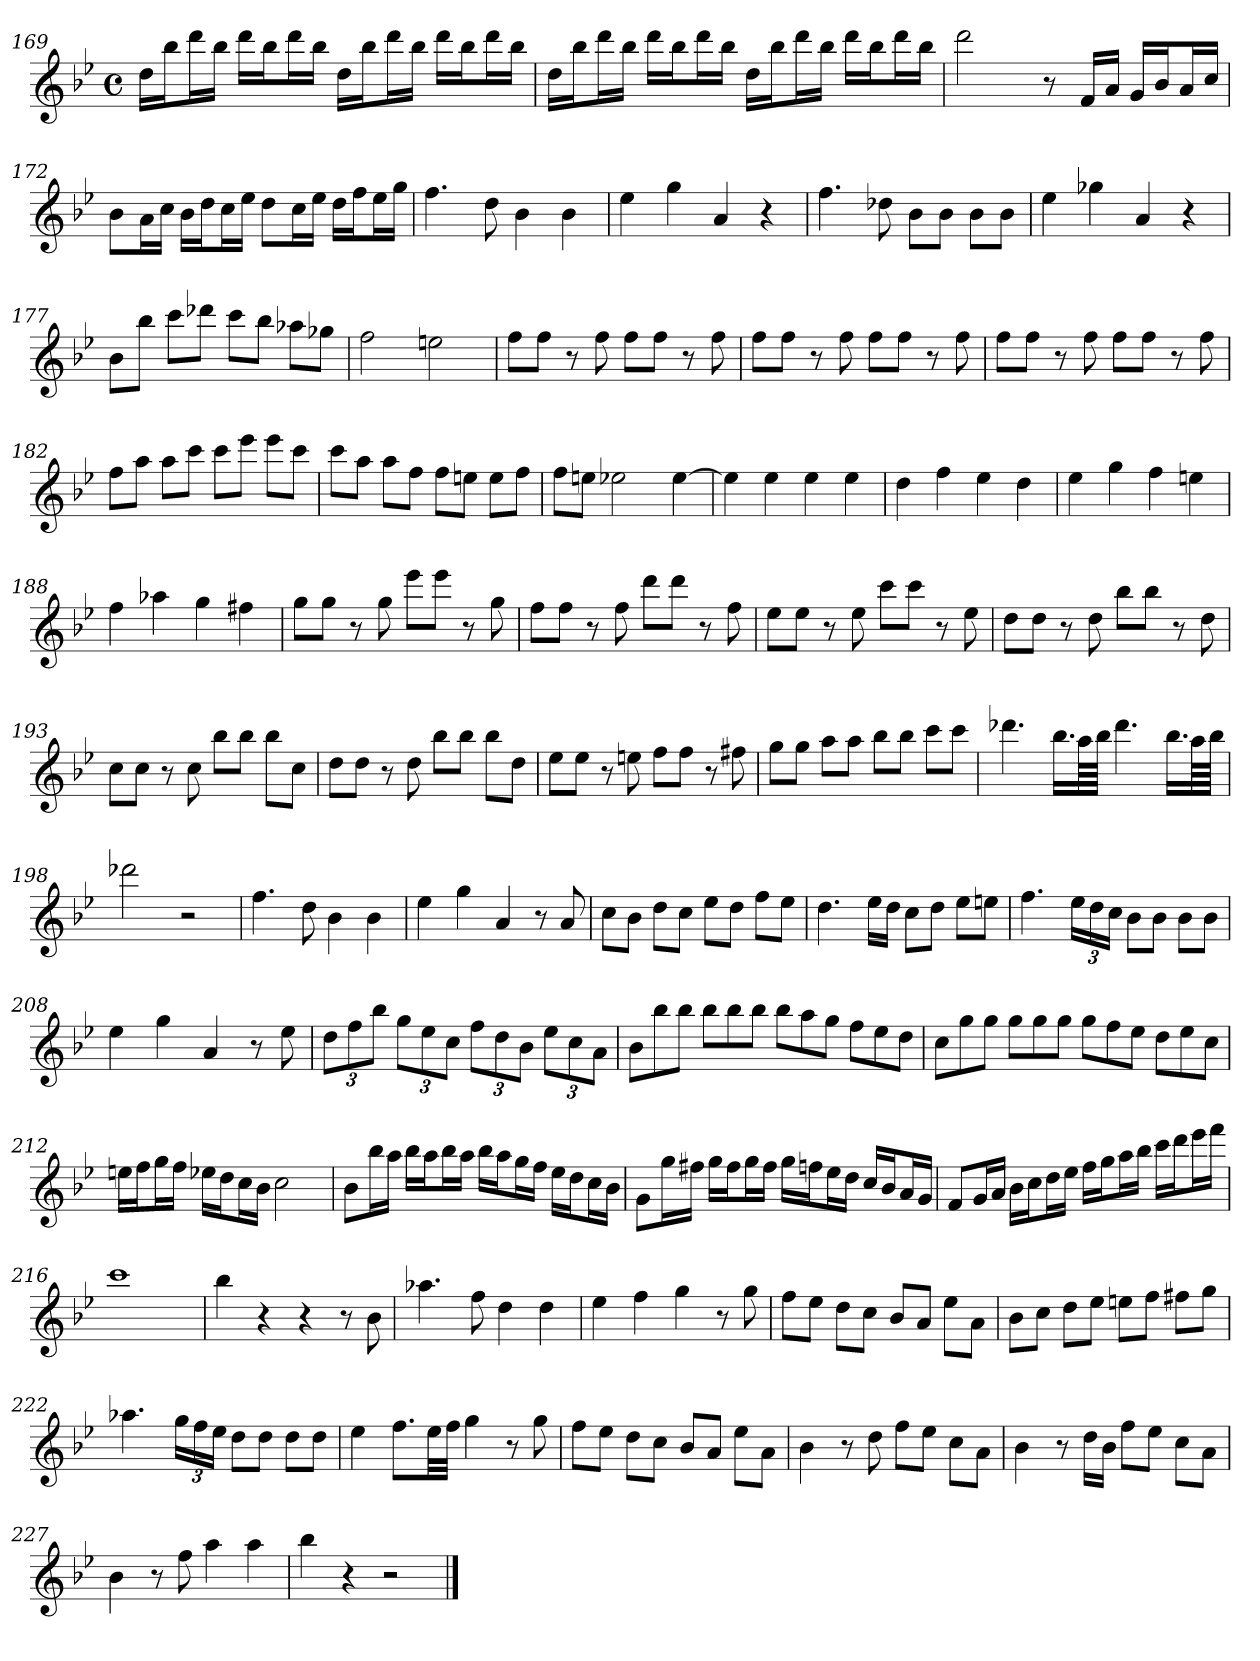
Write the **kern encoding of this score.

**kern
*part1
*staff1
*clefG2
*k[b-e-]
*B-:
*M4/4
*met(c)
=169
16dd\LL
16bb-\J
16ddd\L
16bb-\JJ
16ddd\LL
16bb-\J
16ddd\L
16bb-\JJ
16dd\LL
16bb-\J
16ddd\L
16bb-\JJ
16ddd\LL
16bb-\J
16ddd\L
16bb-\JJ
=170
16dd\LL
16bb-\J
16ddd\L
16bb-\JJ
16ddd\LL
16bb-\J
16ddd\L
16bb-\JJ
16dd\LL
16bb-\J
16ddd\L
16bb-\JJ
16ddd\LL
16bb-\J
16ddd\L
16bb-\JJ
=171
2ddd
8r
16f/LL
16a/JJ
16g/LL
16b-/J
16a/L
16cc/JJ
=172
8b-\L
16a\L
16cc\JJ
16b-\LL
16dd\J
16cc\L
16ee-\JJ
8dd\L
16cc\L
16ee-\JJ
16dd\LL
16ff\J
16ee-\L
16gg\JJ
=173
4.ff
8dd
4b-
4b-
=174
4ee-
4gg
4a
4r
=175
4.ff
8dd-X
8b-\L
8b-\J
8b-\L
8b-\J
=176
4ee-
4gg-X
4a
4r
=177
8b-\L
8bb-\J
8ccc\L
8ddd-X\J
8ccc\L
8bb-\J
8aa-X\L
8gg-X\J
=178
2ff
2een
=179
8ff\L
8ff\J
8r
8ff
8ff\L
8ff\J
8r
8ff
=180
8ff\L
8ff\J
8r
8ff
8ff\L
8ff\J
8r
8ff
=181
8ff\L
8ff\J
8r
8ff
8ff\L
8ff\J
8r
8ff
=182
8ff\L
8aa\J
8aa\L
8ccc\J
8ccc\L
8eee-\J
8eee-\L
8ccc\J
=183
8ccc\L
8aa\J
8aa\L
8ff\J
8ff\L
8een\J
8ee\L
8ff\J
=184
8ff\L
8een\J
2ee-X
[4ee-
=185
4ee-]
4ee-
4ee-
4ee-
=186
4dd
4ff
4ee-
4dd
=187
4ee-
4gg
4ff
4een
=188
4ff
4aa-X
4gg
4ff#X
=189
8gg\L
8gg\J
8r
8gg
8eee-\L
8eee-\J
8r
8gg
=190
8ff\L
8ff\J
8r
8ff
8ddd\L
8ddd\J
8r
8ff
=191
8ee-\L
8ee-\J
8r
8ee-
8ccc\L
8ccc\J
8r
8ee-
=192
8dd\L
8dd\J
8r
8dd
8bb-\L
8bb-\J
8r
8dd
=193
8cc\L
8cc\J
8r
8cc
8bb-\L
8bb-\J
8bb-\L
8cc\J
=194
8dd\L
8dd\J
8r
8dd
8bb-\L
8bb-\J
8bb-\L
8dd\J
=195
8ee-\L
8ee-\J
8r
8een
8ff\L
8ff\J
8r
8ff#X
=196
8gg\L
8gg\J
8aa\L
8aa\J
8bb-\L
8bb-\J
8ccc\L
8ccc\J
=197
4.ddd-X
16.bb-\LL
64aa\LL
64bb-\JJJJ
4.ddd-
16.bb-\LL
64aa\LL
64bb-\JJJJ
=198
2ddd-X
2r
=203
4.ff
8dd
4b-
4b-
=204
4ee-
4gg
4a
8r
8a
=205
8cc\L
8b-\J
8dd\L
8cc\J
8ee-\L
8dd\J
8ff\L
8ee-\J
=206
4.dd
16ee-\LL
16dd\JJ
8cc\L
8dd\J
8ee-\L
8een\J
=207
4.ff
24ee-\LL
24dd\
24cc\JJ
8b-\L
8b-\J
8b-\L
8b-\J
=208
4ee-
4gg
4a
8r
8ee-
=209
12dd\L
12ff\
12bb-\J
12gg\L
12ee-\
12cc\J
12ff\L
12dd\
12b-\J
12ee-\L
12cc\
12a\J
=210
*Xtuplet
12b-\L
12bb-\
12bb-\J
12bb-\L
12bb-\
12bb-\J
12bb-\L
12aa\
12gg\J
12ff\L
12ee-\
12dd\J
=211
12cc\L
12gg\
12gg\J
12gg\L
12gg\
12gg\J
12gg\L
12ff\
12ee-\J
12dd\L
12ee-\
12cc\J
=212
16een\LL
16ff\J
16gg\L
16ff\JJ
16ee-X\LL
16dd\J
16cc\L
16b-\JJ
2cc
=213
8b-\L
16bb-\L
16aa\JJ
16bb-\LL
16aa\J
16bb-\L
16aa\JJ
16bb-\LL
16aa\J
16gg\L
16ff\JJ
16ee-\LL
16dd\J
16cc\L
16b-\JJ
=214
8g\L
16gg\L
16ff#X\JJ
16gg\LL
16ff#\J
16gg\L
16ff#\JJ
16gg\LL
16ffn\J
16ee-\L
16dd\JJ
16cc/LL
16b-/J
16a/L
16g/JJ
=215
8f/L
16g/L
16a/JJ
16b-\LL
16cc\J
16dd\L
16ee-\JJ
16ff\LL
16gg\J
16aa\L
16bb-\JJ
16ccc\LL
16ddd\J
16eee-\L
16fff\JJ
=216
1ccc
=217
4bb-
4r
4r
8r
8b-
=218
4.aa-X
8ff
4dd
4dd
=219
4ee-
4ff
4gg
8r
8gg
=220
8ff\L
8ee-\J
8dd\L
8cc\J
8b-/L
8a/J
8ee-\L
8a\J
=221
8b-\L
8cc\J
8dd\L
8ee-\J
8een\L
8ff\J
8ff#X\L
8gg\J
=222
4.aa-X
*tuplet
24gg\LL
24ff\
24ee-\JJ
8dd\L
8dd\J
8dd\L
8dd\J
=223
4ee-
8.ff\L
32ee-\LL
32ff\JJJ
4gg
8r
8gg
=224
8ff\L
8ee-\J
8dd\L
8cc\J
8b-/L
8a/J
8ee-\L
8a\J
=225
4b-
8r
8dd
8ff\L
8ee-\J
8cc\L
8a\J
=226
4b-
8r
16dd\LL
16b-\JJ
8ff\L
8ee-\J
8cc\L
8a\J
=227
4b-
8r
8ff
4aa
4aa
=228
4bb-
4r
2r
==
*-
